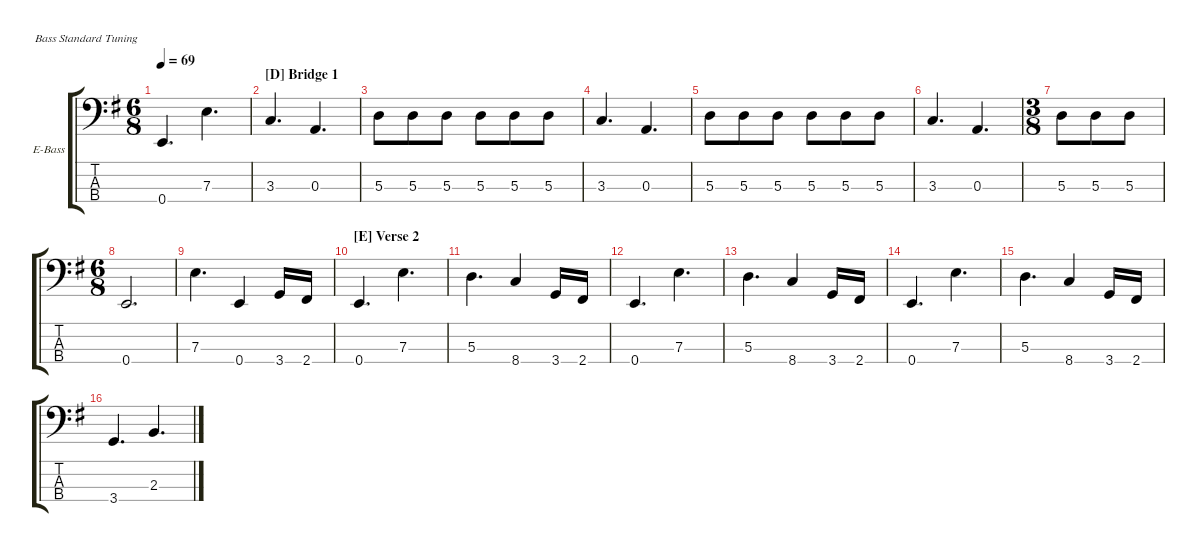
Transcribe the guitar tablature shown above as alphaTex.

\hideDynamics
\bracketExtendMode groupsimilarinstruments
\firstSystemTrackNameOrientation horizontal
\otherSystemsTrackNameOrientation horizontal
\track ("E-Bass" "E-Bass") {multiBarRest instrument fretlessbass}
\staff {score tabs}
\tuning (G2 D2 A1 E1)
\ts (6 8)
\tempo 69
\clef f4
\ks g
0.4.4{d dy f} 7.3.4{d} |
\section ("D" "Bridge 1")
3.3.4{d} 0.3.4{d} |
5.3.8 5.3.8 5.3.8 5.3.8 5.3.8 5.3.8 |
3.3.4{d} 0.3.4{d} |
5.3.8 5.3.8 5.3.8 5.3.8 5.3.8 5.3.8 |
3.3.4{d} 0.3.4{d} |
\ts (3 8)
5.3.8 5.3.8 5.3.8 |
\ts (6 8)
0.4.2{d} |
7.3.4{d} 0.4.4 3.4.16 2.4.16 |
\section ("E" "Verse 2")
0.4.4{d} 7.3.4{d} |
5.3.4{d} 8.4.4 3.4.16 2.4.16 |
0.4.4{d} 7.3.4{d} |
5.3.4{d} 8.4.4 3.4.16 2.4.16 |
0.4.4{d} 7.3.4{d} |
5.3.4{d} 8.4.4 3.4.16 2.4.16 |
3.4.4{d} 2.3.4{d}
